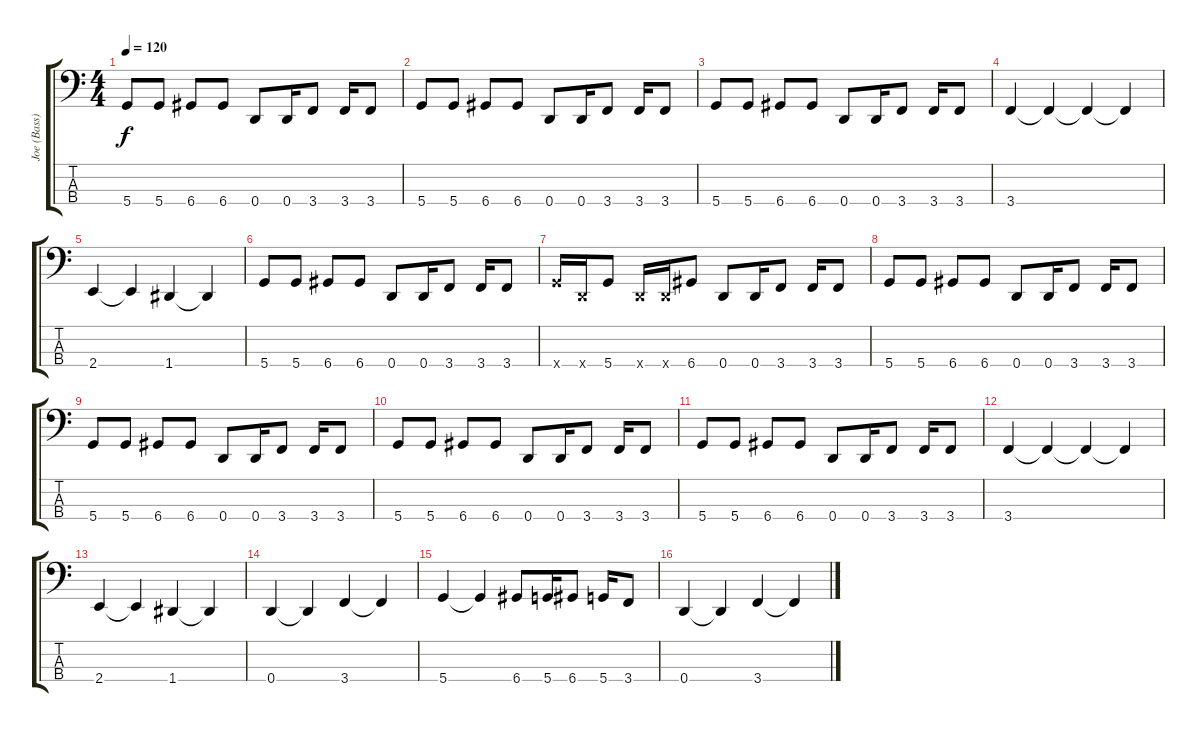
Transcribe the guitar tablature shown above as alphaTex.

\track ("Joe (Bass)" "Joe (Bass)") {instrument electricbassfinger}
\staff {score tabs}
\tuning (G2 D2 A1 D1) {hide}
\ts (4 4)
\tempo 120
\clef f4
\ks c
5.4.8{dy f} 5.4.8 6.4.8 6.4.8 0.4.8 0.4.16 3.4.8 3.4.16 3.4.8 |
5.4.8 5.4.8 6.4.8 6.4.8 0.4.8 0.4.16 3.4.8 3.4.16 3.4.8 |
5.4.8 5.4.8 6.4.8 6.4.8 0.4.8 0.4.16 3.4.8 3.4.16 3.4.8 |
3.4.4 3.4{t}.4 3.4{t}.4 3.4{t}.4 |
2.4.4 2.4{t}.4 1.4.4 1.4{t}.4 |
5.4.8 5.4.8 6.4.8 6.4.8 0.4.8 0.4.16 3.4.8 3.4.16 3.4.8 |
5.4{x}.16 0.4{x}.16 5.4.8 0.4{x}.16 0.4{x}.16 6.4.8 0.4.8 0.4.16 3.4.8 3.4.16 3.4.8 |
5.4.8 5.4.8 6.4.8 6.4.8 0.4.8 0.4.16 3.4.8 3.4.16 3.4.8 |
5.4.8 5.4.8 6.4.8 6.4.8 0.4.8 0.4.16 3.4.8 3.4.16 3.4.8 |
5.4.8 5.4.8 6.4.8 6.4.8 0.4.8 0.4.16 3.4.8 3.4.16 3.4.8 |
5.4.8 5.4.8 6.4.8 6.4.8 0.4.8 0.4.16 3.4.8 3.4.16 3.4.8 |
3.4.4 3.4{t}.4 3.4{t}.4 3.4{t}.4 |
2.4.4 2.4{t}.4 1.4.4 1.4{t}.4 |
0.4.4 0.4{t}.4 3.4.4 3.4{t}.4 |
5.4.4 5.4{t}.4 6.4.8 5.4.16 6.4.8 5.4.16 3.4.8 |
0.4.4 0.4{t}.4 3.4.4 3.4{t}.4
